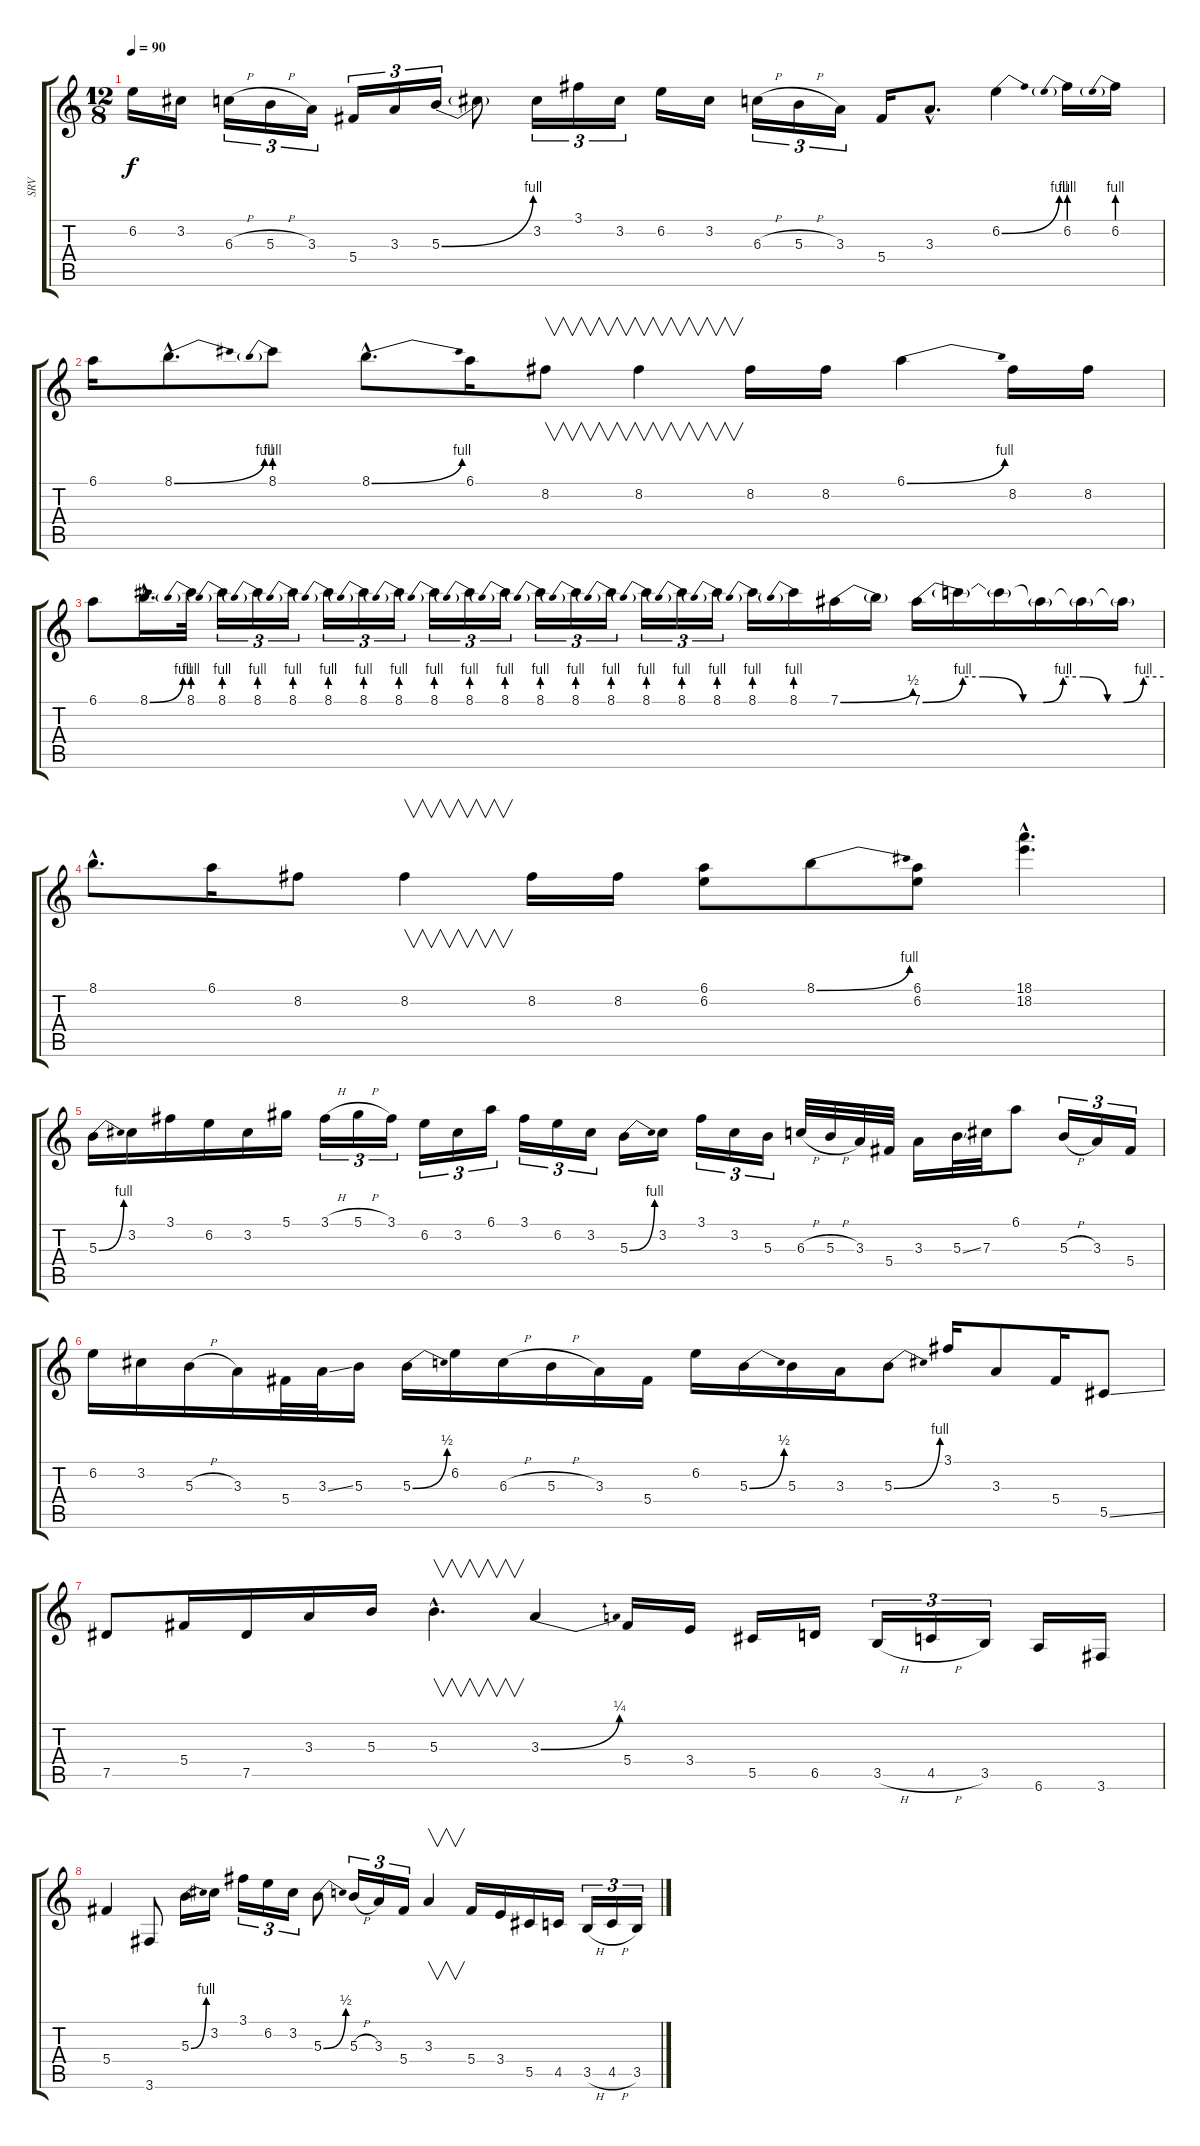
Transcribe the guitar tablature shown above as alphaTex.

\track ("SRV" "SRV") {instrument overdrivenguitar}
\staff {score tabs}
\tuning (Eb4 Bb3 Gb3 Db3 Ab2 Eb2) {hide}
\ts (12 8)
\tempo 90
\clef g2
\ks c
6.2.16{dy f} 3.2.16 6.3{h}.16{tu (3 2)} 5.3{h}.16{tu (3 2)} 3.3.16{tu (3 2)} 5.4.16{tu (3 2)} 3.3.16{tu (3 2)} 5.3{be (bend 0 0 60 4)}.16{tu (3 2)} 5.3{t}.8 3.2.16{tu (3 2)} 3.1.16{tu (3 2)} 3.2.16{tu (3 2)} 6.2.16 3.2.16 6.3{h}.16{tu (3 2)} 5.3{h}.16{tu (3 2)} 3.3.16{tu (3 2)} 5.4.16 3.3{hac}.8{d} 6.2{be (bend 0 0 60 4)}.4 6.2{be (prebend 0 4 60 4)}.16 6.2{be (prebend 0 4 60 4)}.16 |
6.1.16 8.1{be (bend 0 0 60 4) hac}.8{d} 8.1{be (prebend 0 4 60 4)}.8 8.1{be (bend 0 0 60 4) hac}.8{d} 6.1.16 8.2.8{v} 8.2.4{v} 8.2.16 8.2.16 6.1{be (bend 0 0 60 4)}.4 8.2.16 8.2.16 |
6.1.8 8.1{be (bend 0 0 60 4) hac}.16{d} 8.1{be (prebend 0 4 60 4)}.32 8.1{be (prebend 0 4 60 4)}.16{tu (3 2)} 8.1{be (prebend 0 4 60 4)}.16{tu (3 2)} 8.1{be (prebend 0 4 60 4)}.16{tu (3 2)} 8.1{be (prebend 0 4 60 4)}.16{tu (3 2)} 8.1{be (prebend 0 4 60 4)}.16{tu (3 2)} 8.1{be (prebend 0 4 60 4)}.16{tu (3 2)} 8.1{be (prebend 0 4 60 4)}.16{tu (3 2)} 8.1{be (prebend 0 4 60 4)}.16{tu (3 2)} 8.1{be (prebend 0 4 60 4)}.16{tu (3 2)} 8.1{be (prebend 0 4 60 4)}.16{tu (3 2)} 8.1{be (prebend 0 4 60 4)}.16{tu (3 2)} 8.1{be (prebend 0 4 60 4)}.16{tu (3 2)} 8.1{be (prebend 0 4 60 4)}.16{tu (3 2)} 8.1{be (prebend 0 4 60 4)}.16{tu (3 2)} 8.1{be (prebend 0 4 60 4)}.16{tu (3 2)} 8.1{be (prebend 0 4 60 4)}.16 8.1{be (prebend 0 4 60 4)}.16 7.1{be (bend 0 0 60 2)}.16 7.1{t}.16 7.1{be (custom 0 0 10 4 15 4 25 0 30 0 35 4 40 4 46 0 50 0 55 4 60 4)}.16 7.1{t}.16 7.1{t}.16 7.1{t}.16 7.1{t}.16 7.1{t}.16 |
8.1{hac}.8{d} 6.1.16 8.2.8 8.2.4{v} 8.2.16 8.2.16 (6.1 6.2).8 8.1{be (bend 0 0 60 4)}.8 (6.1 6.2).8 (18.1{hac} 18.2{hac}).4{d} |
5.3{be (bend 0 0 60 4)}.16 3.2.16 3.1.16 6.2.16 3.2.16 5.1.16 3.1{h}.16{tu (3 2)} 5.1{h}.16{tu (3 2)} 3.1.16{tu (3 2)} 6.2.16{tu (3 2)} 3.2.16{tu (3 2)} 6.1.16{tu (3 2)} 3.1.16{tu (3 2)} 6.2.16{tu (3 2)} 3.2.16{tu (3 2)} 5.3{be (bend 0 0 60 4)}.16 3.2.16 3.1.16{tu (3 2)} 3.2.16{tu (3 2)} 5.3.16{tu (3 2)} 6.3{h}.32 5.3{h}.32 3.3.32 5.4.32 3.3.16 5.3{ss}.32 7.3.32 6.1.8 5.3{h}.16{tu (3 2)} 3.3.16{tu (3 2)} 5.4.16{tu (3 2)} |
6.2.16 3.2.16 5.3{h}.16 3.3.16 5.4.32 3.3{ss}.32 5.3.16 5.3{be (bend 0 0 60 2)}.16 6.2.16 6.3{h}.16 5.3{h}.16 3.3.16 5.4.16 6.2.16 5.3{be (bend 0 0 60 2)}.16 5.3.16 3.3.16 5.3{be (bend 0 0 60 4)}.8 3.1.16 3.3.8 5.4.16 5.5{ss}.8 |
7.5.8 5.4.16 7.5.16 3.3.16 5.3.16 5.3{hac}.4{v d} 3.3{be (bend 0 0 60 1)}.4 5.4.16 3.4.16 5.5.16 6.5.16 3.5{h}.16{tu (3 2)} 4.5{h}.16{tu (3 2)} 3.5.16{tu (3 2)} 6.6.16 3.6.16 |
5.4.4 3.6.8 5.3{be (bend 0 0 60 4)}.16 3.2.16 3.1.16{tu (3 2)} 6.2.16{tu (3 2)} 3.2.16{tu (3 2)} 5.3{be (bend 0 0 60 2)}.8 5.3{h}.16{tu (3 2)} 3.3.16{tu (3 2)} 5.4.16{tu (3 2)} 3.3.4{v} 5.4.16 3.4.16 5.5.16 4.5.16 3.5{h}.16{tu (3 2)} 4.5{h}.16{tu (3 2)} 3.5.16{tu (3 2)}
